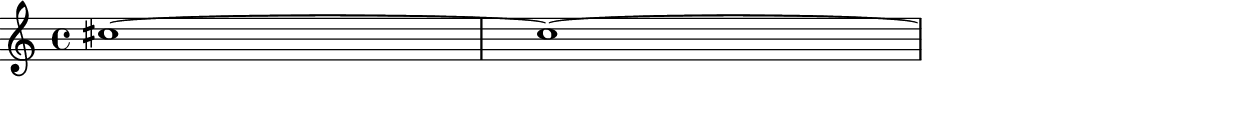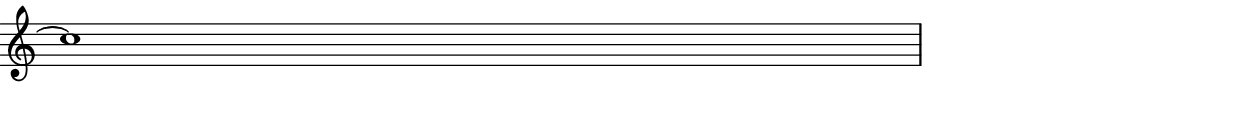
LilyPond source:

%% Generated by lilypond-book.py
%% Options: [exampleindent=10.16\mm,indent=0\mm,line-width=160\mm]
\include "lilypond-book-preamble.ly"


% ****************************************************************
% Start cut-&-pastable-section
% ****************************************************************



\paper {
  indent = 0\mm
  line-width = 160\mm
  % offset the left padding, also add 1mm as lilypond creates cropped
  % images with a little space on the right
  line-width = #(- line-width (* mm  3.000000) (* mm 1))
}

\layout {
  
}





% ****************************************************************
% ly snippet:
% ****************************************************************
\sourcefilename "hiding-accidentals-on-tied-notes-at-the-start-of-a-new-system.ly"
\sourcefileline 0
%% DO NOT EDIT this file manually; it is automatically
%% generated from LSR http://lsr.dsi.unimi.it
%% Make any changes in LSR itself, or in Documentation/snippets/new/ ,
%% and then run scripts/auxiliar/makelsr.py
%%
%% This file is in the public domain.
\version "2.17.6"

\header {
%% Translation of GIT committish: 56145dfed8f19bb34459d5b40cab388776d2ec49
  texidoces = "
Aquí se muestra la manera de ocultar las alteraciones de las notas
ligadas al comienzo de un sistema nuevo.

"
  doctitlees = "Ocultar las alteraciones sobre notas ligadas al principio de un sistema nuevo"

%% Translation of GIT committish: 5db593aa3737cf8c60f9c4c4fcbe317c2d832766
  texidocit = "
Questo frammento mostra come nascondere le alterazioni delle note unite alla figura precedente mediante una
legatura di valore all'inizio di un nuovo sistema

"
  doctitleit = "Nascondere le alterazioni delle note con legatura di valore
  all'inizio di un nuovo sistema"

%% Translation of GIT committish: 64d521c30b929ac9be37823df577b8f02c8cf0ee
  texidocfr = "
Cet exemple illustre comment, lorsqu'une note affublée d'une altération
accidentelle est prolongée, ne pas répéter cette altération après un
saut de ligne.

"
  doctitlefr = "Non répétition de l'altération après saut de ligne sur liaison de prolongation"

  lsrtags = "pitches"

  texidoc = "
This shows how to hide accidentals on tied notes at the start of a new
system.

"
  doctitle = "Hiding accidentals on tied notes at the start of a new system"
} % begin verbatim

\relative c'' {
  \override Accidental.hide-tied-accidental-after-break = ##t
  cis1~ cis~
  \break
  cis
}



% ****************************************************************
% end ly snippet
% ****************************************************************
